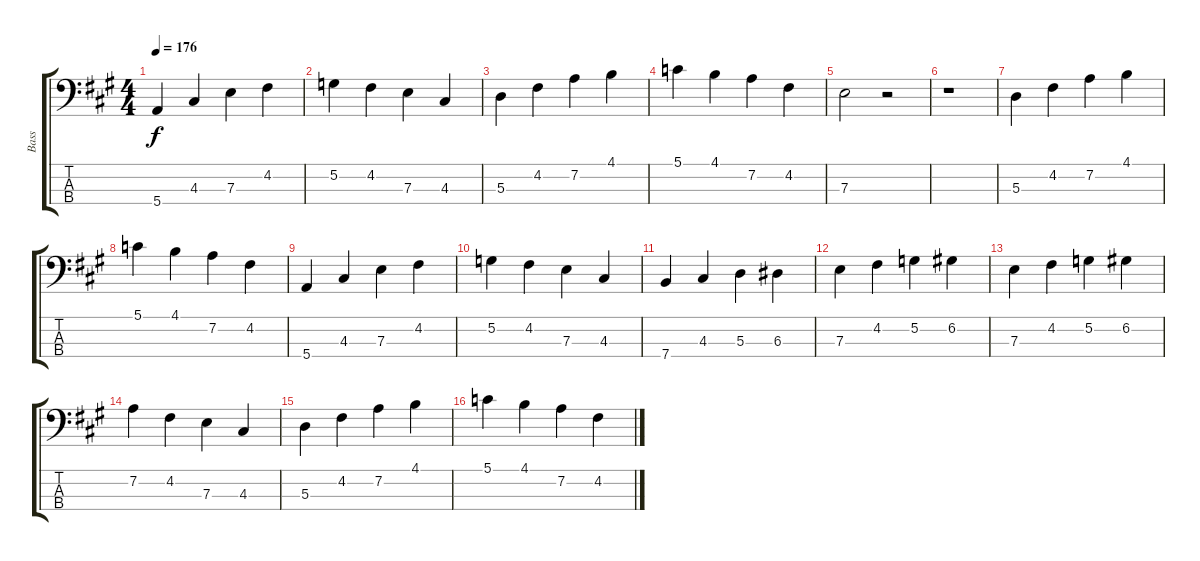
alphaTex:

\track ("Bass" "Bass") {instrument electricbasspick}
\staff {score tabs}
\tuning (G2 D2 A1 E1) {hide}
\ts (4 4)
\tempo 176
\clef f4
\ks a
5.4.4{dy f} 4.3.4 7.3.4 4.2.4 |
5.2.4 4.2.4 7.3.4 4.3.4 |
5.3.4 4.2.4 7.2.4 4.1.4 |
5.1.4 4.1.4 7.2.4 4.2.4 |
7.3.2 r.2 |
r.1 |
5.3.4 4.2.4 7.2.4 4.1.4 |
5.1.4 4.1.4 7.2.4 4.2.4 |
5.4.4 4.3.4 7.3.4 4.2.4 |
5.2.4 4.2.4 7.3.4 4.3.4 |
7.4.4 4.3.4 5.3.4 6.3.4 |
7.3.4 4.2.4 5.2.4 6.2.4 |
7.3.4 4.2.4 5.2.4 6.2.4 |
7.2.4 4.2.4 7.3.4 4.3.4 |
5.3.4 4.2.4 7.2.4 4.1.4 |
5.1.4 4.1.4 7.2.4 4.2.4
